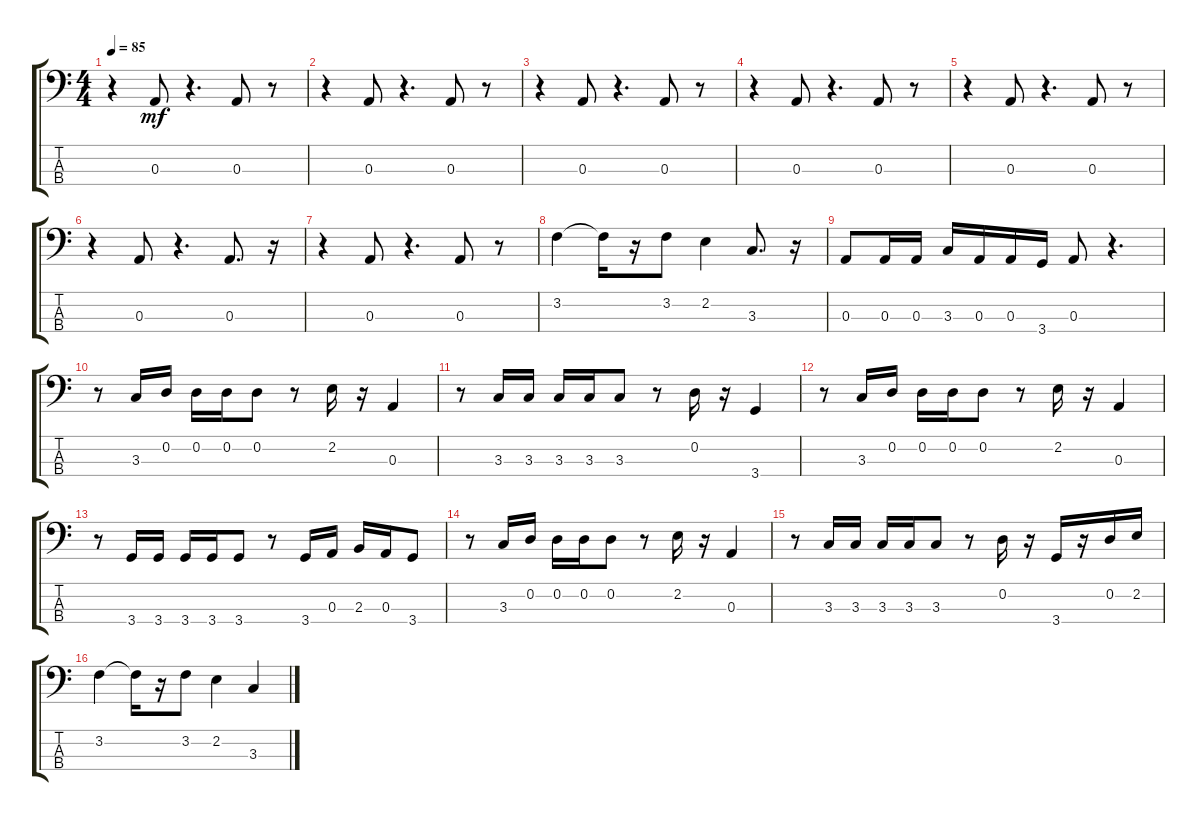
\track "" {instrument electricbassfinger}
\staff {score tabs}
\tuning (G2 D2 A1 E1) {hide}
\ts (4 4)
\tempo 85
\clef f4
\ks c
r.4{dy mf} 0.3.8 r.4{d} 0.3.8 r.8 |
r.4 0.3.8 r.4{d} 0.3.8 r.8 |
r.4 0.3.8 r.4{d} 0.3.8 r.8 |
r.4 0.3.8 r.4{d} 0.3.8 r.8 |
r.4 0.3.8 r.4{d} 0.3.8 r.8 |
r.4 0.3.8 r.4{d} 0.3.8{d} r.16 |
r.4 0.3.8 r.4{d} 0.3.8 r.8 |
3.2.4 3.2{t}.16 r.16 3.2.8 2.2.4 3.3.8{d} r.16 |
0.3.8 0.3.16 0.3.16 3.3.16 0.3.16 0.3.16 3.4.16 0.3.8 r.4{d} |
r.8 3.3.16 0.2.16 0.2.16 0.2.16 0.2.8 r.8 2.2.16 r.16 0.3.4 |
r.8 3.3.16 3.3.16 3.3.16 3.3.16 3.3.8 r.8 0.2.16 r.16 3.4.4 |
r.8 3.3.16 0.2.16 0.2.16 0.2.16 0.2.8 r.8 2.2.16 r.16 0.3.4 |
r.8 3.4.16 3.4.16 3.4.16 3.4.16 3.4.8 r.8 3.4.16 0.3.16 2.3.16 0.3.16 3.4.8 |
r.8 3.3.16 0.2.16 0.2.16 0.2.16 0.2.8 r.8 2.2.16 r.16 0.3.4 |
r.8 3.3.16 3.3.16 3.3.16 3.3.16 3.3.8 r.8 0.2.16 r.16 3.4.16 r.16 0.2.16 2.2.16 |
3.2.4 3.2{t}.16 r.16 3.2.8 2.2.4 3.3.4
